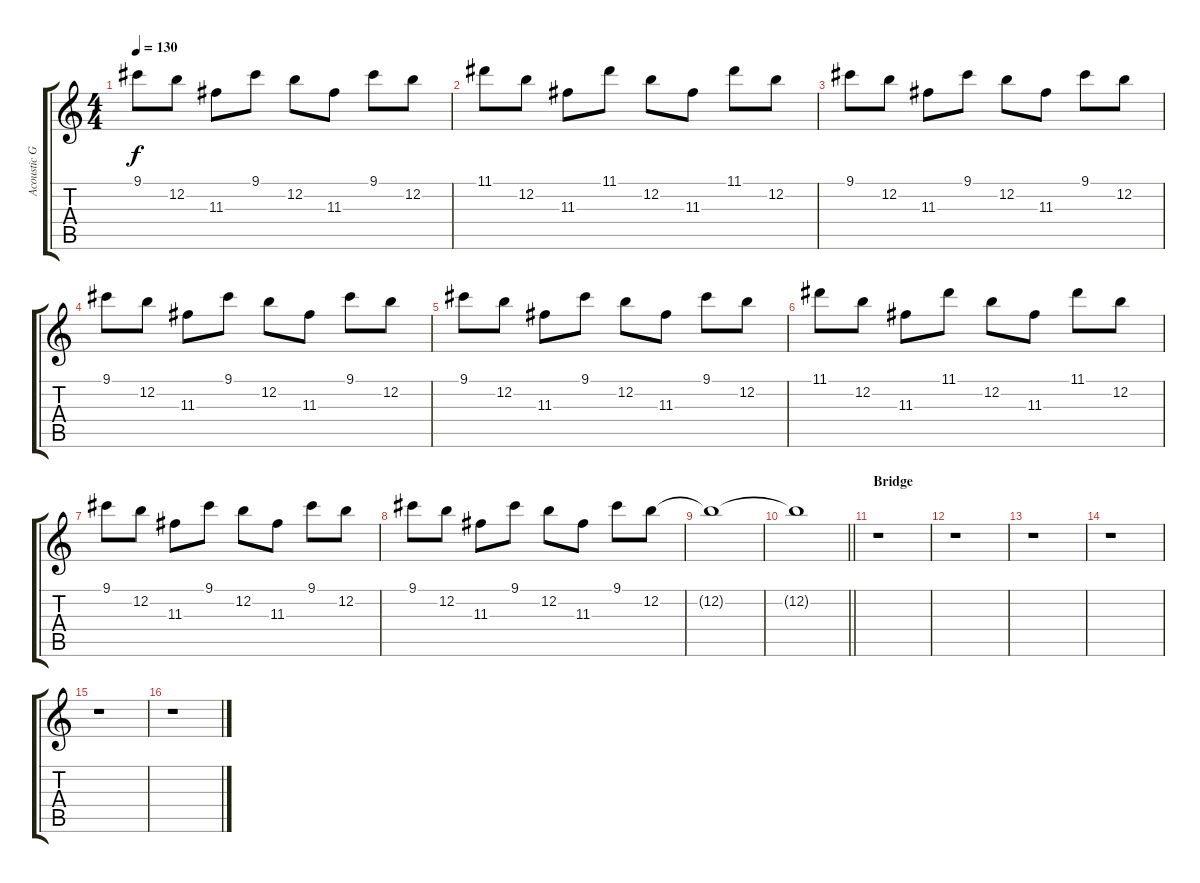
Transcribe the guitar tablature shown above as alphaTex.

\track ("Acoustic Guitar 2" "Acoustic G") {instrument acousticguitarsteel}
\staff {score tabs}
\tuning (E4 B3 G3 D3 A2 E2) {hide}
\ts (4 4)
\tempo 130
\clef g2
\ks c
9.1.8{dy f} 12.2.8 11.3.8 9.1.8 12.2.8 11.3.8 9.1.8 12.2.8 |
11.1.8 12.2.8 11.3.8 11.1.8 12.2.8 11.3.8 11.1.8 12.2.8 |
9.1.8 12.2.8 11.3.8 9.1.8 12.2.8 11.3.8 9.1.8 12.2.8 |
9.1.8 12.2.8 11.3.8 9.1.8 12.2.8 11.3.8 9.1.8 12.2.8 |
9.1.8 12.2.8 11.3.8 9.1.8 12.2.8 11.3.8 9.1.8 12.2.8 |
11.1.8 12.2.8 11.3.8 11.1.8 12.2.8 11.3.8 11.1.8 12.2.8 |
9.1.8 12.2.8 11.3.8 9.1.8 12.2.8 11.3.8 9.1.8 12.2.8 |
9.1.8 12.2.8 11.3.8 9.1.8 12.2.8 11.3.8 9.1.8 12.2.8 |
12.2{t}.1 |
\barLineRight lightlight
12.2{t}.1 |
\section ("" "Bridge")
r.1 |
r.1 |
r.1 |
r.1 |
r.1 |
r.1
